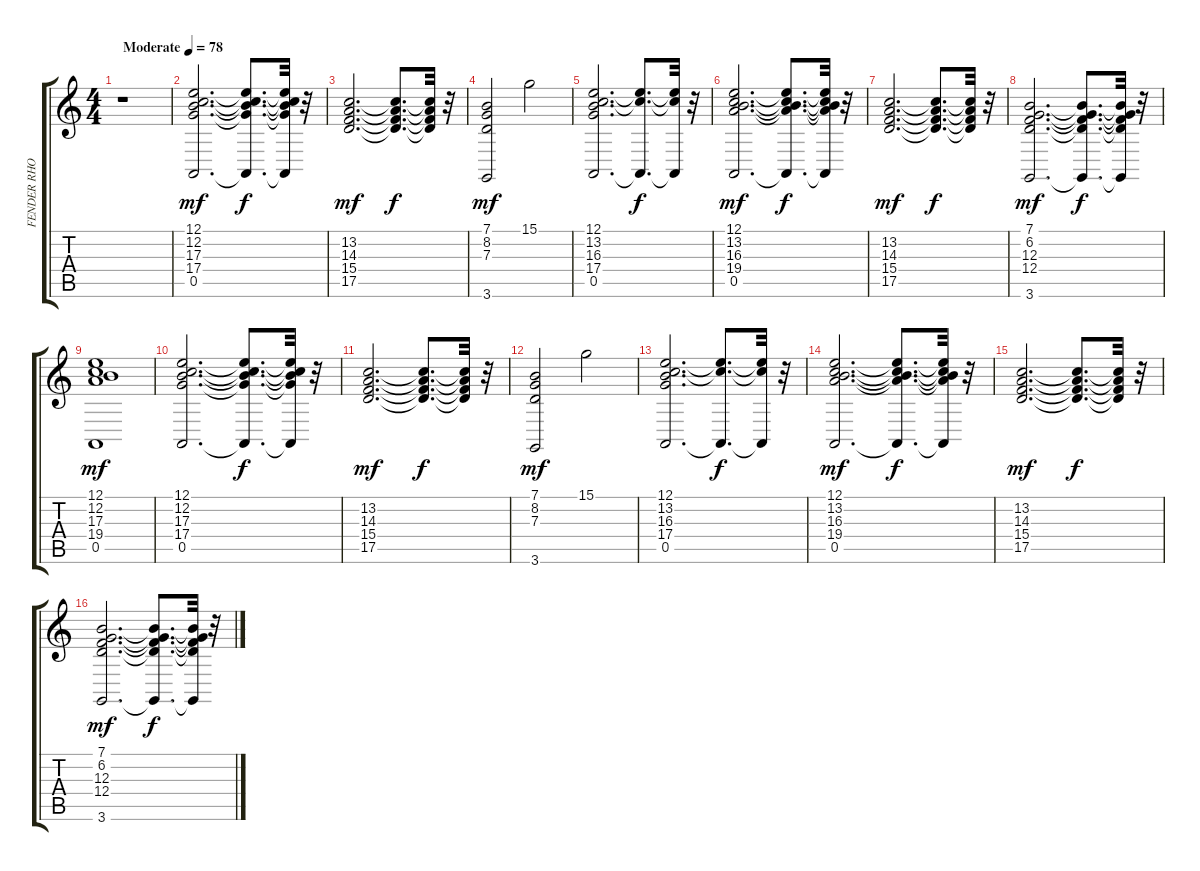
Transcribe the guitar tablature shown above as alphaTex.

\track ("FENDER RHODES" "FENDER RHO") {instrument electricpiano1}
\staff {score tabs}
\tuning (E4 B3 G3 D3 A2 E2) {hide}
\ts (4 4)
\tempo (78 "Moderate")
\clef g2
\ks c
r.1{dy mf instrument electricpiano1} |
(12.1 12.2 17.3 17.4 0.5).2{d} (12.1{t} 12.2{t} 17.3{t} 17.4{t} 0.5{t}).8{d dy f} (12.1{t} 12.2{t} 17.3{t} 17.4{t} 0.5{t}).32 r.32 |
(13.2 14.3 15.4 17.5).2{d dy mf} (13.2{t} 14.3{t} 15.4{t} 17.5{t}).8{d dy f} (13.2{t} 14.3{t} 15.4{t} 17.5{t}).32 r.32 |
(7.1 8.2 7.3 3.6).2{dy mf} 15.1.2 |
(12.1 13.2 16.3 17.4 0.5).2{d} (12.1{t} 13.2{t} 0.5{t}).8{d dy f} (12.1{t} 13.2{t} 0.5{t}).32 r.32 |
(12.1 13.2 16.3 19.4 0.5).2{d dy mf} (12.1{t} 13.2{t} 16.3{t} 19.4{t} 0.5{t}).8{d dy f} (12.1{t} 13.2{t} 16.3{t} 19.4{t} 0.5{t}).32 r.32 |
(13.2 14.3 15.4 17.5).2{d dy mf} (13.2{t} 14.3{t} 15.4{t} 17.5{t}).8{d dy f} (13.2{t} 14.3{t} 15.4{t} 17.5{t}).32 r.32 |
(7.1 6.2 12.3 12.4 3.6).2{d dy mf} (7.1{t} 6.2{t} 12.3{t} 12.4{t} 3.6{t}).8{d dy f} (7.1{t} 6.2{t} 12.3{t} 12.4{t} 3.6{t}).32 r.32 |
(12.1 12.2 17.3 19.4 0.5).1{dy mf} |
(12.1 12.2 17.3 17.4 0.5).2{d} (12.1{t} 12.2{t} 17.3{t} 17.4{t} 0.5{t}).8{d dy f} (12.1{t} 12.2{t} 17.3{t} 17.4{t} 0.5{t}).32 r.32 |
(13.2 14.3 15.4 17.5).2{d dy mf} (13.2{t} 14.3{t} 15.4{t} 17.5{t}).8{d dy f} (13.2{t} 14.3{t} 15.4{t} 17.5{t}).32 r.32 |
(7.1 8.2 7.3 3.6).2{dy mf} 15.1.2 |
(12.1 13.2 16.3 17.4 0.5).2{d} (12.1{t} 13.2{t} 0.5{t}).8{d dy f} (12.1{t} 13.2{t} 0.5{t}).32 r.32 |
(12.1 13.2 16.3 19.4 0.5).2{d dy mf} (12.1{t} 13.2{t} 16.3{t} 19.4{t} 0.5{t}).8{d dy f} (12.1{t} 13.2{t} 16.3{t} 19.4{t} 0.5{t}).32 r.32 |
(13.2 14.3 15.4 17.5).2{d dy mf} (13.2{t} 14.3{t} 15.4{t} 17.5{t}).8{d dy f} (13.2{t} 14.3{t} 15.4{t} 17.5{t}).32 r.32 |
(7.1 6.2 12.3 12.4 3.6).2{d dy mf} (7.1{t} 6.2{t} 12.3{t} 12.4{t} 3.6{t}).8{d dy f} (7.1{t} 6.2{t} 12.3{t} 12.4{t} 3.6{t}).32 r.32
